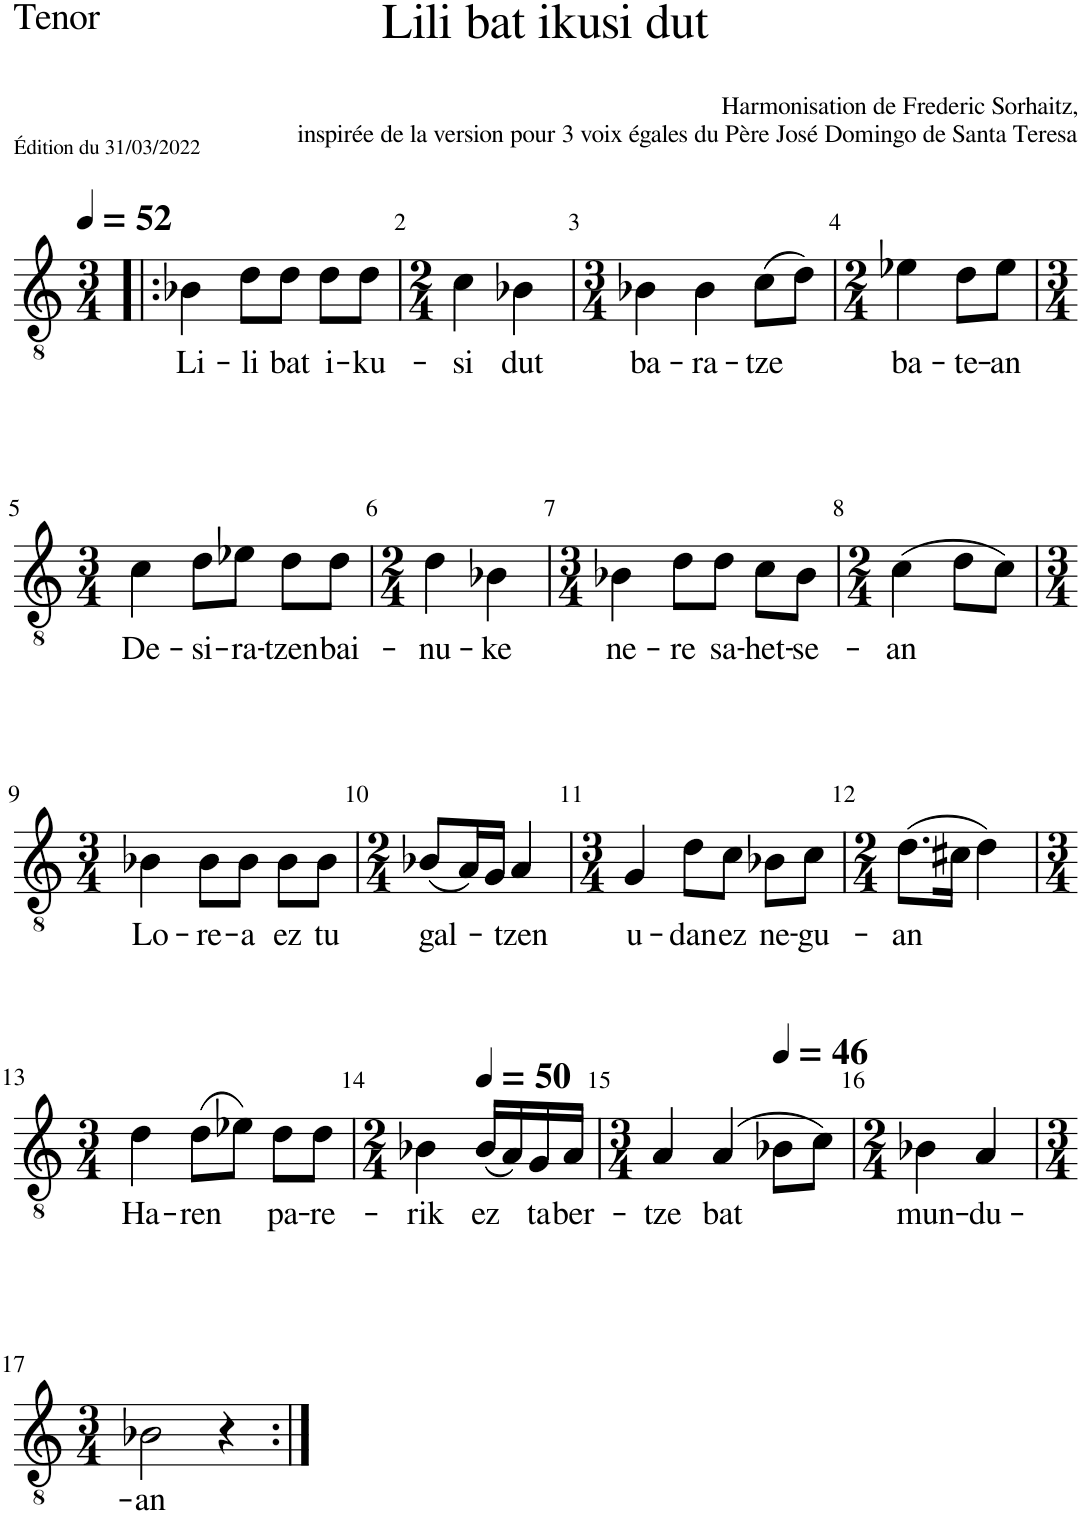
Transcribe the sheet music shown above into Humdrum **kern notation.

**kern	**text
*part1	*part1
*staff1	*staff1
*I"Ténor	*
*I'T.	*
*clefGv2	*
*k[]	*
*M3/4	*
*MM52	*
=1!|:	=1!|:
!	!LO:LY:b
4B-X\	Li-
!	!LO:LY:b
8d\L	-li
!	!LO:LY:b
8d\J	bat
!	!LO:LY:b
8d\L	i-
!	!LO:LY:b
8d\J	-ku-
=2	=2
*M2/4	*
!	!LO:LY:b
4c\	-si
!	!LO:LY:b
4B-X\	dut
=3	=3
*M3/4	*
!	!LO:LY:b
4B-X\	ba-
!	!LO:LY:b
4B-\	-ra-
!	!LO:LY:b
(8c\L	-tze
8d\J)	.
=4	=4
*M2/4	*
!	!LO:LY:b
4e-X\	ba-
!	!LO:LY:b
8d\L	-te-
!	!LO:LY:b
8e-\J	-an
!!LO:LB:g=z
=5	=5
*M3/4	*
!	!LO:LY:b
4c\	De-
!	!LO:LY:b
8d\L	-si-
!	!LO:LY:b
8e-X\J	-ra-
!	!LO:LY:b
8d\L	-tzen
!	!LO:LY:b
8d\J	bai-
=6	=6
*M2/4	*
!	!LO:LY:b
4d\	-nu-
!	!LO:LY:b
4B-X\	-ke
=7	=7
*M3/4	*
!	!LO:LY:b
4B-X\	ne-
!	!LO:LY:b
8d\L	-re
!	!LO:LY:b
8d\J	sa-
!	!LO:LY:b
8c\L	-het-
!	!LO:LY:b
8B-\J	-se-
=8	=8
*M2/4	*
!	!LO:LY:b
(4c\	-an
8d\L	.
8c\J)	.
!!LO:LB:g=z
=9	=9
*M3/4	*
!	!LO:LY:b
4B-X\	Lo-
!	!LO:LY:b
8B-\L	-re-
!	!LO:LY:b
8B-\J	-a
!	!LO:LY:b
8B-\L	ez
!	!LO:LY:b
8B-\J	tu
=10	=10
*M2/4	*
!	!LO:LY:b
(8B-X/L	gal-
16A/L)	.
16G/JJ	.
!	!LO:LY:b
4A/	-tzen
=11	=11
*M3/4	*
!	!LO:LY:b
4G/	u-
!	!LO:LY:b
8d\L	-dan
!	!LO:LY:b
8c\J	ez
!	!LO:LY:b
8B-X\L	ne-
!	!LO:LY:b
8c\J	-gu-
=12	=12
*M2/4	*
!	!LO:LY:b
(8.d\L	-an
16c#X\Jk	.
4d\)	.
!!LO:LB:g=z
=13	=13
*M3/4	*
!	!LO:LY:b
4d\	Ha-
!	!LO:LY:b
(8d\L	-ren
8e-X\J)	.
!	!LO:LY:b
8d\L	pa-
!	!LO:LY:b
8d\J	-re-
=14	=14
*M2/4	*
!	!LO:LY:b
4B-X\	-rik
*MM50	*
!	!LO:LY:b
(16B-/LL	ez
16A/)	.
!	!LO:LY:b
16G/	-ta
!	!LO:LY:b
16A/JJ	ber-
=15	=15
*M3/4	*
!	!LO:LY:b
4A/	-tze
!	!LO:LY:b
(4A/	bat
*MM46	*
8B-X\L	.
8c\J)	.
=16	=16
*M2/4	*
!	!LO:LY:b
4B-X\	mun-
!	!LO:LY:b
4A/	-du-
!!LO:LB:g=z
=17	=17
*M3/4	*
!	!LO:LY:b
2B-X\	-an
4r	.
=:|!	=:|!
*-	*-
